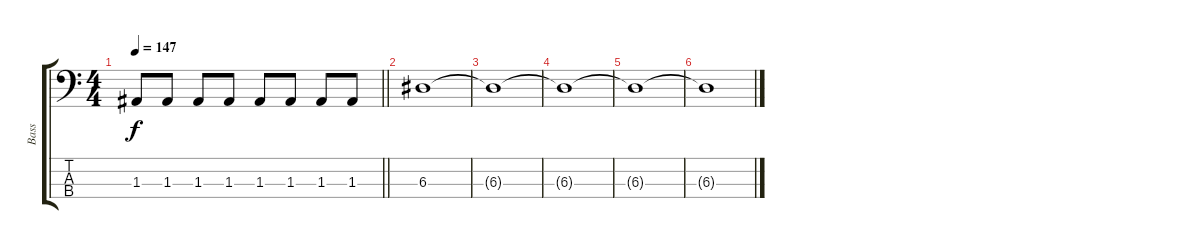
\track ("Bass" "Bass") {instrument electricbasspick}
\staff {score tabs}
\tuning (G2 D2 A1 E1) {hide}
\ts (4 4)
\tempo 147
\clef f4
\barLineRight lightlight
\ks c
1.3.8{dy f} 1.3.8 1.3.8 1.3.8 1.3.8 1.3.8 1.3.8 1.3.8 |
6.3.1 |
6.3{t}.1 |
6.3{t}.1 |
6.3{t}.1 |
6.3{t}.1
